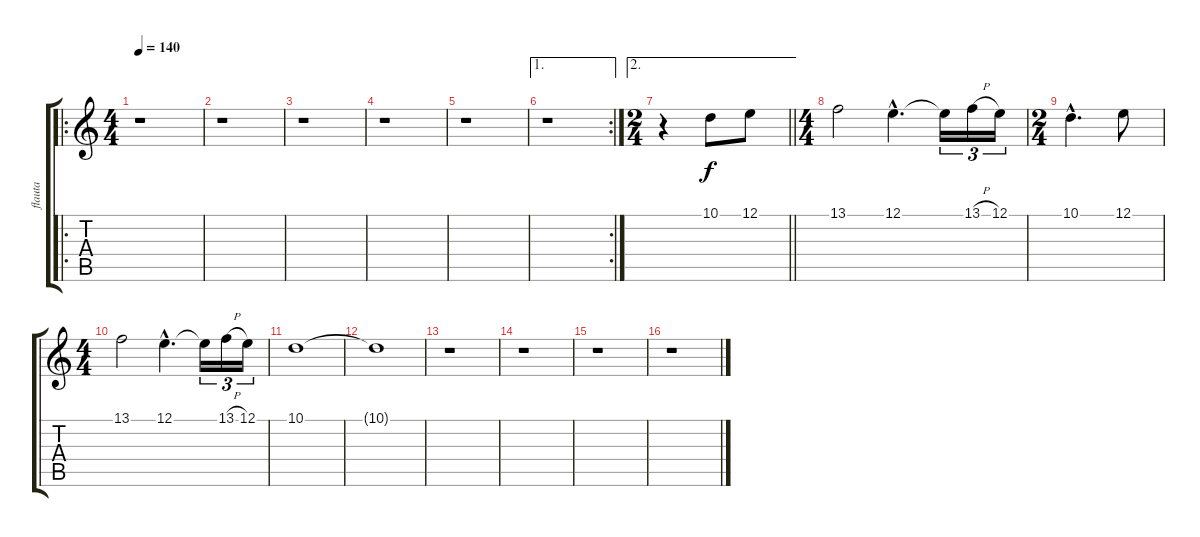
\track ("flauta" "flauta") {instrument oboe}
\staff {score tabs}
\tuning (E4 B3 G3 D3 A2 E2) {hide}
\ro
\ts (4 4)
\tempo 140
\clef g2
\ks c
r.1{dy mp} |
r.1 |
r.1 |
r.1 |
r.1 |
\ae 1
\rc 2
r.1 |
\ae 2
\ts (2 4)
\barLineRight lightlight
r.4 10.1.8{dy f} 12.1.8 |
\ts (4 4)
13.1.2 12.1{hac}.4{d} 12.1{t}.16{tu (3 2)} 13.1{h}.16{tu (3 2)} 12.1.16{tu (3 2)} |
\ts (2 4)
10.1{hac}.4{d} 12.1.8 |
\ts (4 4)
13.1.2 12.1{hac}.4{d} 12.1{t}.16{tu (3 2)} 13.1{h}.16{tu (3 2)} 12.1.16{tu (3 2)} |
10.1.1 |
10.1{t}.1 |
r.1 |
r.1 |
r.1 |
r.1
